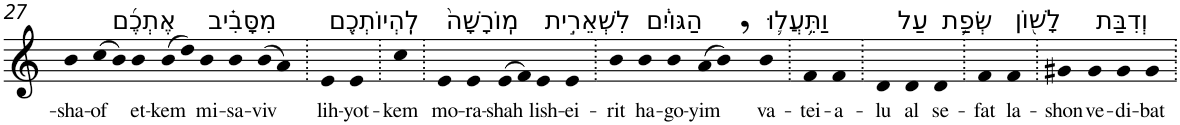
**kern	**text
*part1	*part1
*staff1	*staff1
*I"Piano	*
*I'Pno	*
!!LO:PB:g=z
*clefG2	*
*k[]	*
=27	=27
!	!LO:LY:b
4b	-sha-
!	!LO:LY:b
(>8cc	-of
8b)	.
!LO:TX:a:t=אֶתְכֶ֜ם	!
!	!LO:LY:b
4b	et-
!	!LO:LY:b
(>8b	-kem
8dd)	.
!LO:TX:a:t=מִסָּבִ֗יב	!
!	!LO:LY:b
4b	mi-
!	!LO:LY:b
4b	-sa-
!	!LO:LY:b
(>8b	-viv
8a)	.
=28.	=28.
!LO:TX:a:t=לִֽהְיוֹתְכֶ֤ם	!
!	!LO:LY:b
4e	lih-
!	!LO:LY:b
4e	-yot-
=29.	=29.
!	!LO:LY:b
4cc	-kem
=30.	=30.
!LO:TX:a:t=מֽוֹרָשָׁה֙	!
!	!LO:LY:b
4e	mo-
!	!LO:LY:b
4e	-ra-
!	!LO:LY:b
(>8e	-shah
8f)	.
!LO:TX:a:t=לִשְׁאֵרִ֣ית	!
!	!LO:LY:b
4e	lish-
!	!LO:LY:b
4e	-ei-
=31.	=31.
!	!LO:LY:b
4b	-rit
!LO:TX:a:t=הַגּוֹיִ֔ם	!
!	!LO:LY:b
4b	ha-
!	!LO:LY:b
4b	-go-
!	!LO:LY:b
(>8a	-yim
8b,)	.
!LO:TX:a:t=וַתֵּ֥עֲל֛וּ	!
!	!LO:LY:b
4b	va-
=32.	=32.
!	!LO:LY:b
4f	-tei-
!	!LO:LY:b
4f	-a-
=33.	=33.
!	!LO:LY:b
4d	-lu
!LO:TX:a:t=עַל	!
!	!LO:LY:b
4d	al
!LO:TX:a:t=שְׂפַ֥ת	!
!	!LO:LY:b
4d	se-
=34.	=34.
!	!LO:LY:b
4f	-fat
!LO:TX:a:t=לָשׁ֖וֹן	!
!	!LO:LY:b
4f	la-
=35.	=35.
!	!LO:LY:b
4g#X	-shon
!LO:TX:a:t=וְדִבַּת	!
!	!LO:LY:b
4g#	ve-
!	!LO:LY:b
4g#	-di-
!	!LO:LY:b
4g#	-bat
=.	=.
*-	*-
